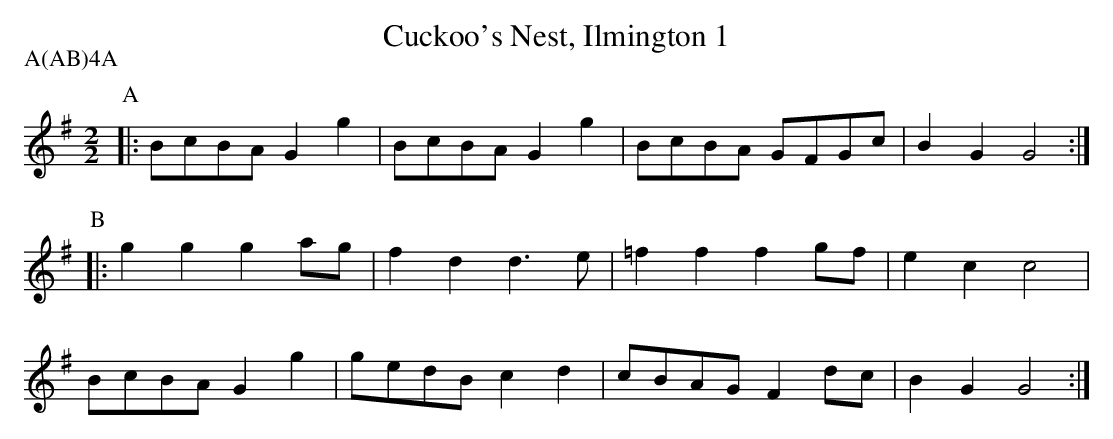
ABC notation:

X:1
T:Cuckoo's Nest, Ilmington 1
M:2/2
L:1/8
P:A(AB)4A
K:G
P:A
|:BcBA G2g2|BcBA G2g2| BcBA GFGc|B2G2 G4:|
P:B
|:g2g2 g2ag|f2d2 d3e |=f2f2 f2gf|e2c2 c4 |
  BcBA G2g2|gedB c2d2| cBAG F2dc|B2G2 G4:|
